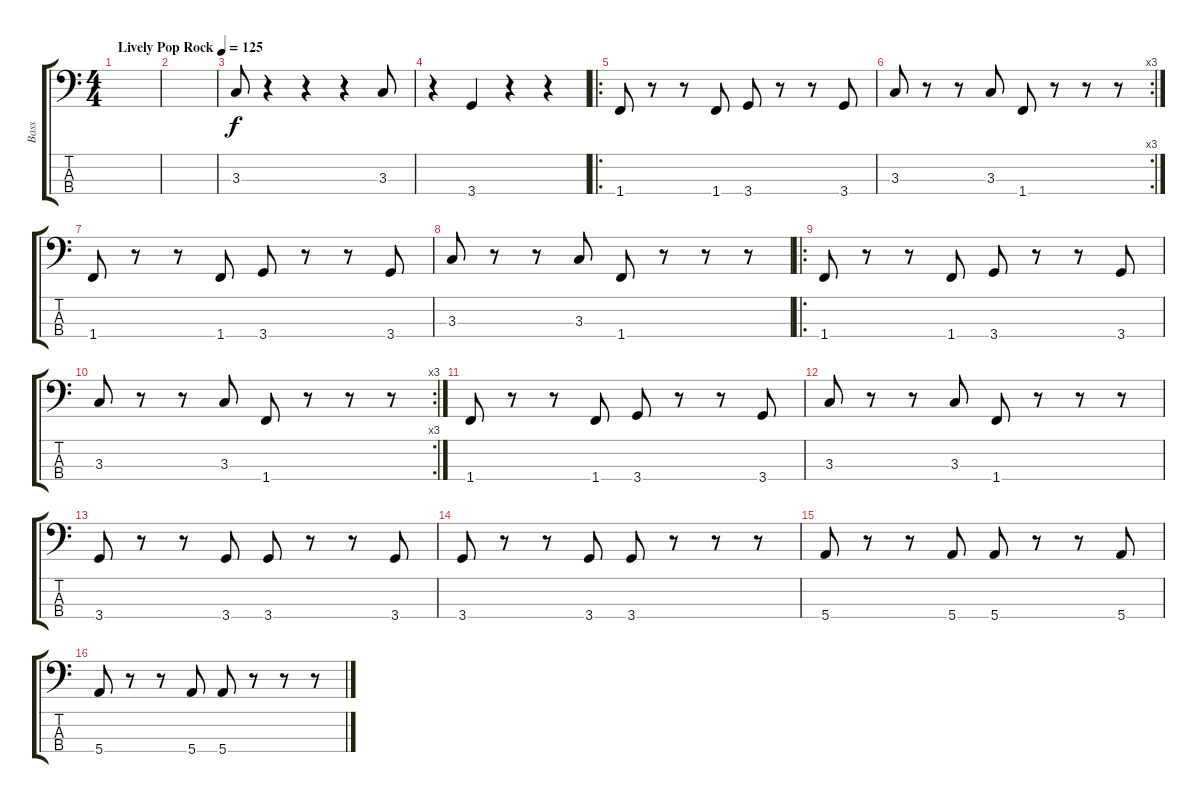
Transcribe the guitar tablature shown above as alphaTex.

\track ("Bass" "Bass") {instrument electricbassfinger bank 211}
\staff {score tabs}
\tuning (G2 D2 A1 E1) {hide}
\ts (4 4)
\tempo (125 "Lively Pop Rock")
\clef f4
\ks c
|
|
3.3.8 r.4 r.4 r.4 3.3.8 |
r.4 3.4.4 r.4 r.4 |
\ro
1.4.8 r.8 r.8 1.4.8 3.4.8 r.8 r.8 3.4.8 |
\rc 3
3.3.8 r.8 r.8 3.3.8 1.4.8 r.8 r.8 r.8 |
1.4.8 r.8 r.8 1.4.8 3.4.8 r.8 r.8 3.4.8 |
3.3.8 r.8 r.8 3.3.8 1.4.8 r.8 r.8 r.8 |
\ro
1.4.8 r.8 r.8 1.4.8 3.4.8 r.8 r.8 3.4.8 |
\rc 3
3.3.8 r.8 r.8 3.3.8 1.4.8 r.8 r.8 r.8 |
1.4.8 r.8 r.8 1.4.8 3.4.8 r.8 r.8 3.4.8 |
3.3.8 r.8 r.8 3.3.8 1.4.8 r.8 r.8 r.8 |
3.4.8 r.8 r.8 3.4.8 3.4.8 r.8 r.8 3.4.8 |
3.4.8 r.8 r.8 3.4.8 3.4.8 r.8 r.8 r.8 |
5.4.8 r.8 r.8 5.4.8 5.4.8 r.8 r.8 5.4.8 |
5.4.8 r.8 r.8 5.4.8 5.4.8 r.8 r.8 r.8
